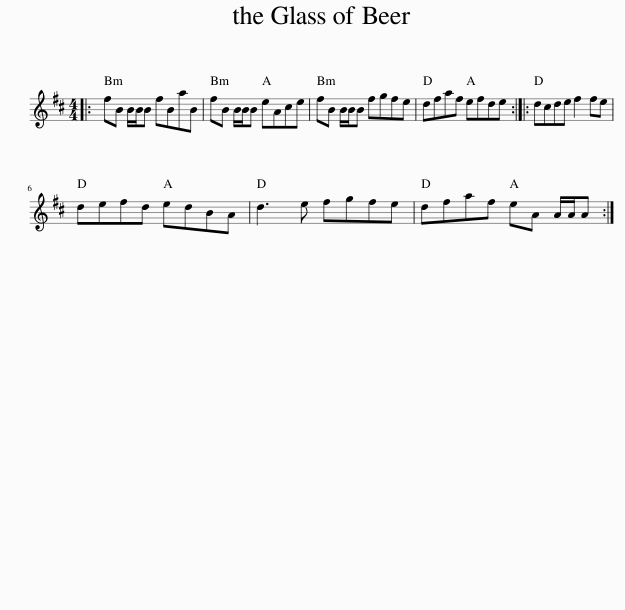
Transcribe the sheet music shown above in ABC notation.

X:1
L:1/8
M:4/4
I:linebreak $
K:Bmin
V:1 treble
V:1
|: fB B/B/B fBaB | fB B/B/B eAce | fB B/B/B fgfe | dfaf efde :: dcde f2 fe |$ %5
 defd edBA | d3 e fgfe | dfaf eA A/A/A :| %8
